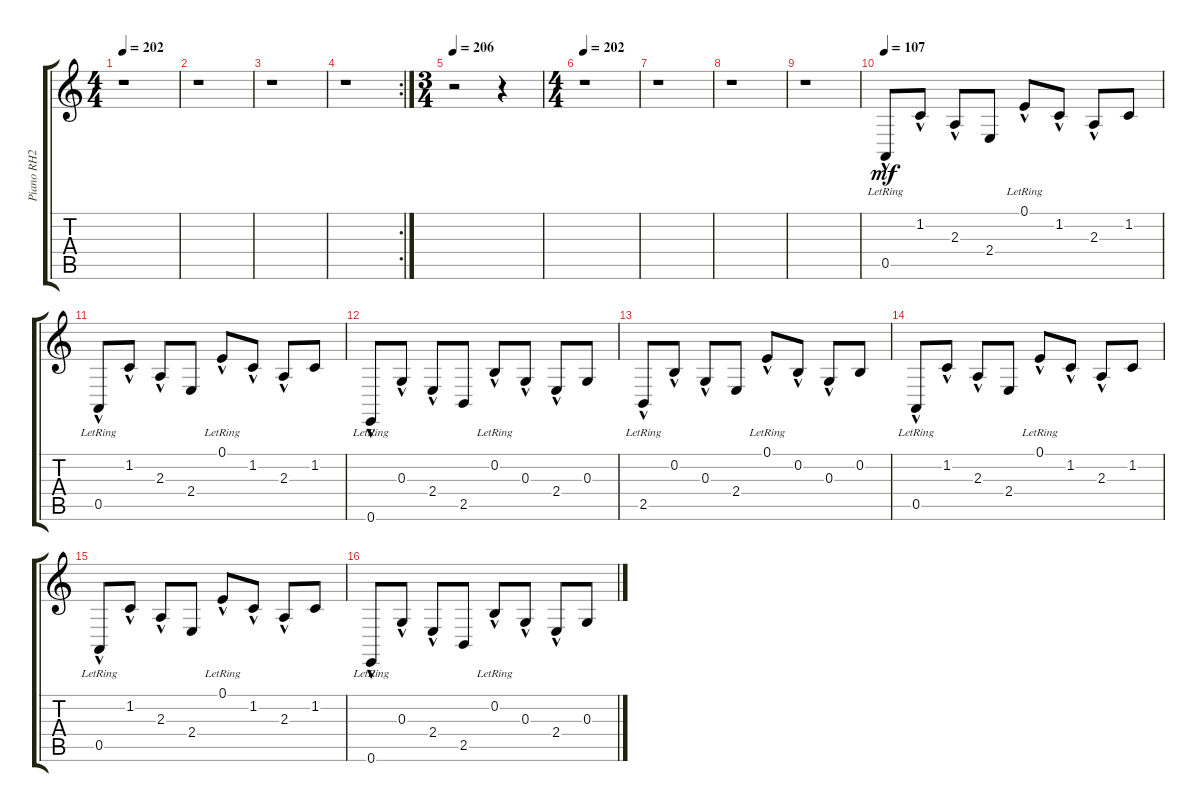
\track ("Piano RH2" "Piano RH2") {instrument acousticgrandpiano}
\staff {score tabs}
\tuning (E4 B3 G3 D3 A2 E2) {hide}
\ts (4 4)
\tempo 202
\clef g2
\ks c
r.1{dy mf} |
r.1 |
r.1 |
\rc 2
r.1 |
\ts (3 4)
\tempo 206
r.2 r.4 |
\ts (4 4)
\tempo 202
r.1 |
r.1 |
r.1 |
r.1 |
\tempo 107
0.5{hac lr}.8 1.2{hac}.8 2.3{hac}.8 2.4.8 0.1{hac lr}.8 1.2{hac}.8 2.3{hac}.8 1.2.8 |
0.5{hac lr}.8 1.2{hac}.8 2.3{hac}.8 2.4.8 0.1{hac lr}.8 1.2{hac}.8 2.3{hac}.8 1.2.8 |
0.6{hac lr}.8 0.3{hac}.8 2.4{hac}.8 2.5.8 0.2{hac lr}.8 0.3{hac}.8 2.4{hac}.8 0.3.8 |
2.5{hac lr}.8 0.2{hac}.8 0.3{hac}.8 2.4.8 0.1{hac lr}.8 0.2{hac}.8 0.3{hac}.8 0.2.8 |
0.5{hac lr}.8 1.2{hac}.8 2.3{hac}.8 2.4.8 0.1{hac lr}.8 1.2{hac}.8 2.3{hac}.8 1.2.8 |
0.5{hac lr}.8 1.2{hac}.8 2.3{hac}.8 2.4.8 0.1{hac lr}.8 1.2{hac}.8 2.3{hac}.8 1.2.8 |
0.6{hac lr}.8 0.3{hac}.8 2.4{hac}.8 2.5.8 0.2{hac lr}.8 0.3{hac}.8 2.4{hac}.8 0.3.8
